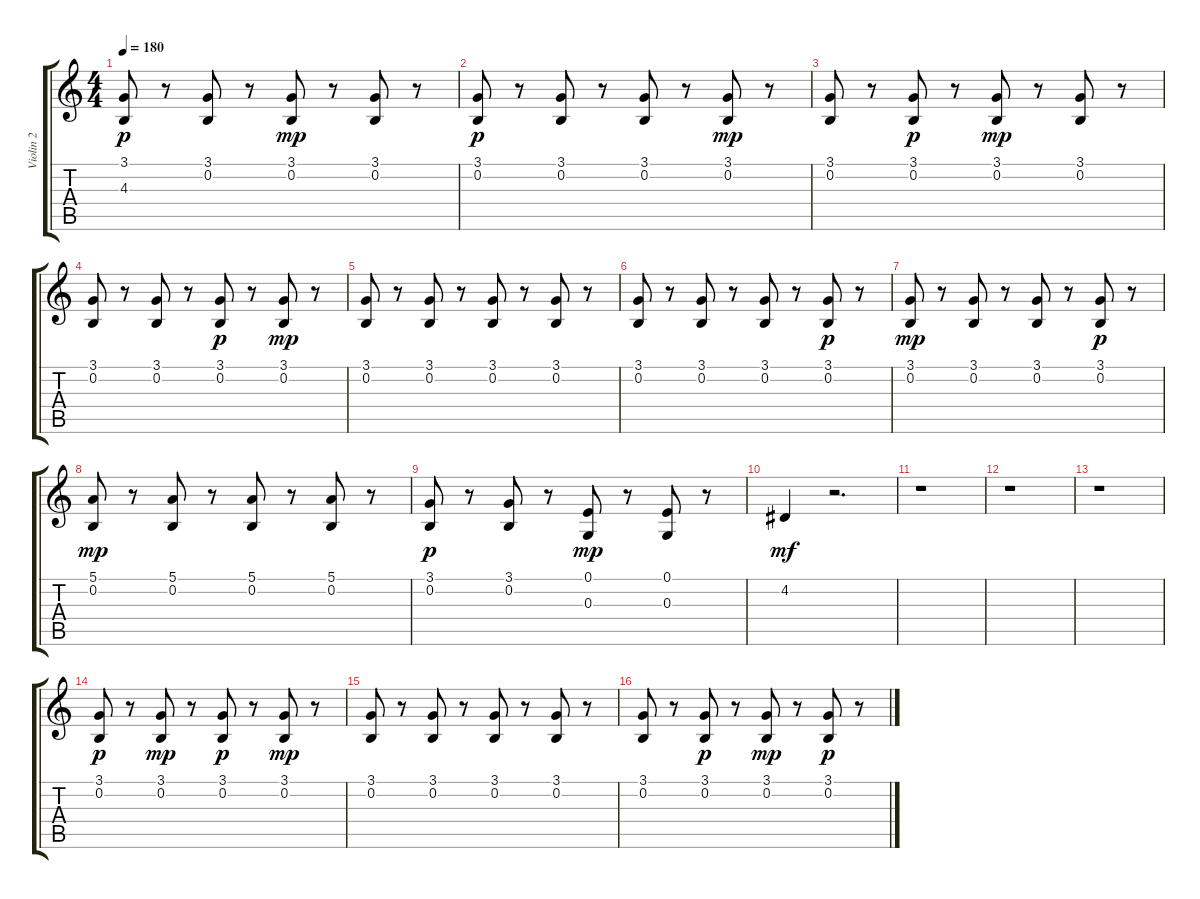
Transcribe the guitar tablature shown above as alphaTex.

\track ("Violin 2" "Violin 2") {instrument stringensemble1}
\staff {score tabs}
\tuning (E4 B3 G3 D3 A2 E2) {hide}
\ts (4 4)
\tempo 180
\clef g2
\ks c
(3.1 4.3).8{dy p instrument stringensemble1} r.8 (3.1 0.2).8 r.8 (3.1 0.2).8{dy mp} r.8 (3.1 0.2).8 r.8 |
(3.1 0.2).8{dy p} r.8 (3.1 0.2).8 r.8 (3.1 0.2).8 r.8 (3.1 0.2).8{dy mp} r.8 |
(3.1 0.2).8 r.8 (3.1 0.2).8{dy p} r.8 (3.1 0.2).8{dy mp} r.8 (3.1 0.2).8 r.8 |
(3.1 0.2).8 r.8 (3.1 0.2).8 r.8 (3.1 0.2).8{dy p} r.8 (3.1 0.2).8{dy mp} r.8 |
(3.1 0.2).8 r.8 (3.1 0.2).8 r.8 (3.1 0.2).8 r.8 (3.1 0.2).8 r.8 |
(3.1 0.2).8 r.8 (3.1 0.2).8 r.8 (3.1 0.2).8 r.8 (3.1 0.2).8{dy p} r.8 |
(3.1 0.2).8{dy mp} r.8 (3.1 0.2).8 r.8 (3.1 0.2).8 r.8 (3.1 0.2).8{dy p} r.8 |
(5.1 0.2).8{dy mp} r.8 (5.1 0.2).8 r.8 (5.1 0.2).8 r.8 (5.1 0.2).8 r.8 |
(3.1 0.2).8{dy p} r.8 (3.1 0.2).8 r.8 (0.1 0.3).8{dy mp} r.8 (0.1 0.3).8 r.8 |
4.2.4{dy mf} r.2{d} |
r.1 |
r.1 |
r.1 |
(3.1 0.2).8{dy p} r.8 (3.1 0.2).8{dy mp} r.8 (3.1 0.2).8{dy p} r.8 (3.1 0.2).8{dy mp} r.8 |
(3.1 0.2).8 r.8 (3.1 0.2).8 r.8 (3.1 0.2).8 r.8 (3.1 0.2).8 r.8 |
(3.1 0.2).8 r.8 (3.1 0.2).8{dy p} r.8 (3.1 0.2).8{dy mp} r.8 (3.1 0.2).8{dy p} r.8
